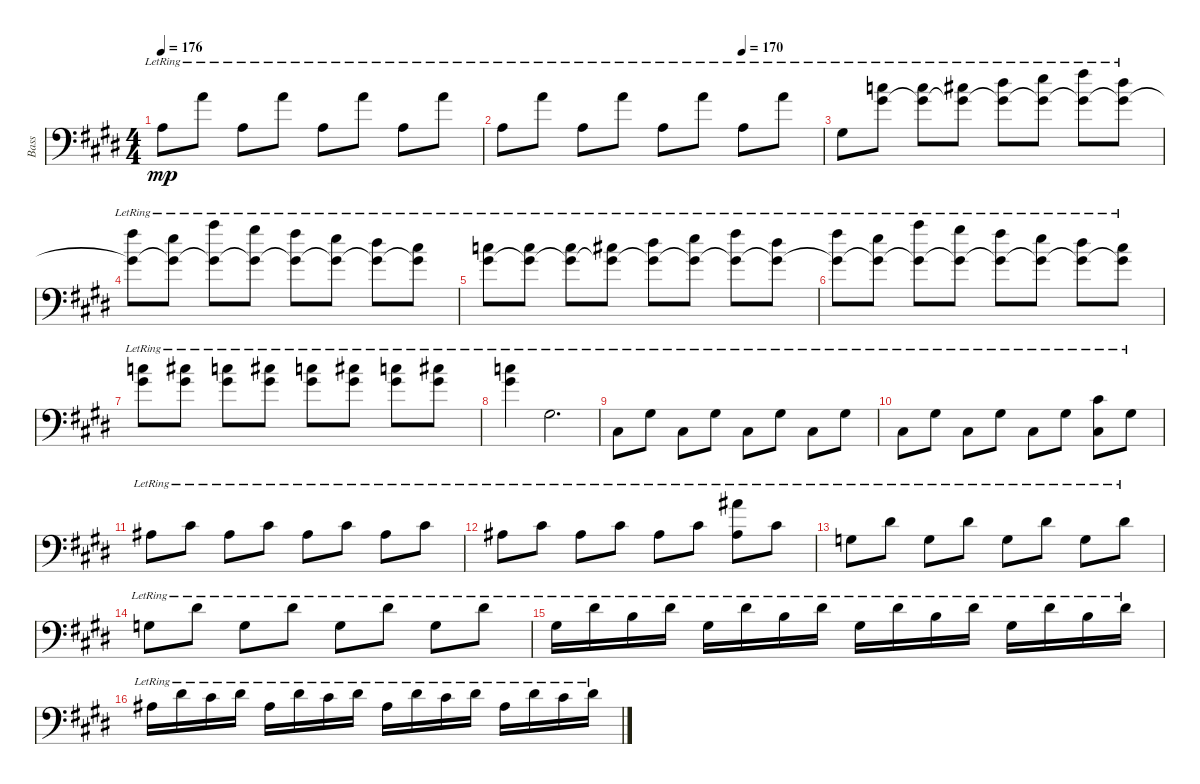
\track ("Bass" "Bass") {instrument electricbassfinger}
\staff {score}
\tuning (G2 D2 A1 E1) {hide}
\ts (4 4)
\tempo 176
\clef f4
\ks c#minor
2.1{lr}.8{dy mp} 14.1{lr}.8 12.3{lr}.8 14.1{lr}.8 12.3{lr}.8 14.1{lr}.8 12.3{lr}.8 14.1{lr}.8 |
\tempo (170 0.75)
12.3{lr}.8 14.1{lr}.8 12.3{lr}.8 14.1{lr}.8 12.3{lr}.8 14.1{lr}.8 12.3{lr}.8 14.1{lr}.8 |
11.3{lr}.8 (17.1{lr} 18.2{lr}).8 (17.1{lr} 18.2{t}).8 (18.1{lr} 18.2{t}).8 (20.1{lr} 18.2{t}).8 (21.1{lr} 18.2{t}).8 (23.1{lr} 18.2{t}).8 (20.1{lr} 18.2{t}).8 |
(23.1{lr} 18.2{t}).8 (21.1{lr} 18.2{t}).8 (26.1{lr} 18.2{t}).8 (25.1{lr} 18.2{t}).8 (23.1{lr} 18.2{t}).8 (21.1{lr} 18.2{t}).8 (20.1{lr} 18.2{t}).8 (18.1{lr} 18.2{t}).8 |
(17.1{lr} 18.2{lr}).8 (17.1{lr} 18.2{t}).8 (17.1{lr} 18.2{t}).8 (18.1{lr} 18.2{t}).8 (20.1{lr} 18.2{t}).8 (21.1{lr} 18.2{t}).8 (23.1{lr} 18.2{t}).8 (20.1{lr} 18.2{t}).8 |
(23.1{lr} 18.2{t}).8 (21.1{lr} 18.2{t}).8 (26.1{lr} 18.2{t}).8 (25.1{lr} 18.2{t}).8 (23.1{lr} 18.2{t}).8 (21.1{lr} 18.2{t}).8 (20.1{lr} 18.2{t}).8 (18.1{lr} 18.2{t}).8 |
(17.1{lr} 18.2{lr}).8 (18.1{lr} 18.2{lr}).8 (17.1{lr} 18.2{lr}).8 (18.1{lr} 18.2{lr}).8 (17.1{lr} 18.2{lr}).8 (18.1{lr} 18.2{lr}).8 (17.1{lr} 18.2{lr}).8 (18.1{lr} 18.2{lr}).8 |
(17.1{lr} 18.2{lr}).4 16.4{lr}.2{d} |
9.4{lr}.8 11.3{lr}.8 9.4{lr}.8 11.3{lr}.8 9.4{lr}.8 11.3{lr}.8 9.4{lr}.8 11.3{lr}.8 |
9.4{lr}.8 11.3{lr}.8 9.4{lr}.8 11.3{lr}.8 9.4{lr}.8 11.3{lr}.8 (11.2{lr} 9.4{lr}).8 11.3{lr}.8 |
8.2{lr}.8 6.1{lr}.8 8.2{lr}.8 6.1{lr}.8 8.2{lr}.8 6.1{lr}.8 8.2{lr}.8 6.1{lr}.8 |
8.2{lr}.8 6.1{lr}.8 8.2{lr}.8 6.1{lr}.8 8.2{lr}.8 6.1{lr}.8 (15.1{lr} 13.3{lr}).8 11.2{lr}.8 |
10.3{lr}.8 8.1{lr}.8 10.3{lr}.8 8.1{lr}.8 10.3{lr}.8 8.1{lr}.8 10.3{lr}.8 8.1{lr}.8 |
10.3{lr}.8 8.1{lr}.8 10.3{lr}.8 8.1{lr}.8 10.3{lr}.8 8.1{lr}.8 10.3{lr}.8 8.1{lr}.8 |
6.2{lr}.16{volume 13} 8.1{lr}.16 9.2{lr}.16 8.1{lr}.16 6.2{lr}.16 8.1{lr}.16 9.2{lr}.16 8.1{lr}.16 6.2{lr}.16 8.1{lr}.16 9.2{lr}.16 8.1{lr}.16 6.2{lr}.16 8.1{lr}.16 9.2{lr}.16 8.1{lr}.16 |
8.2{lr}.16 8.1{lr}.16 6.1{lr}.16 8.1{lr}.16 8.2{lr}.16 8.1{lr}.16 6.1{lr}.16 8.1{lr}.16 8.2{lr}.16 8.1{lr}.16 6.1{lr}.16 8.1{lr}.16 8.2{lr}.16 8.1{lr}.16 6.1{lr}.16 8.1{lr}.16
